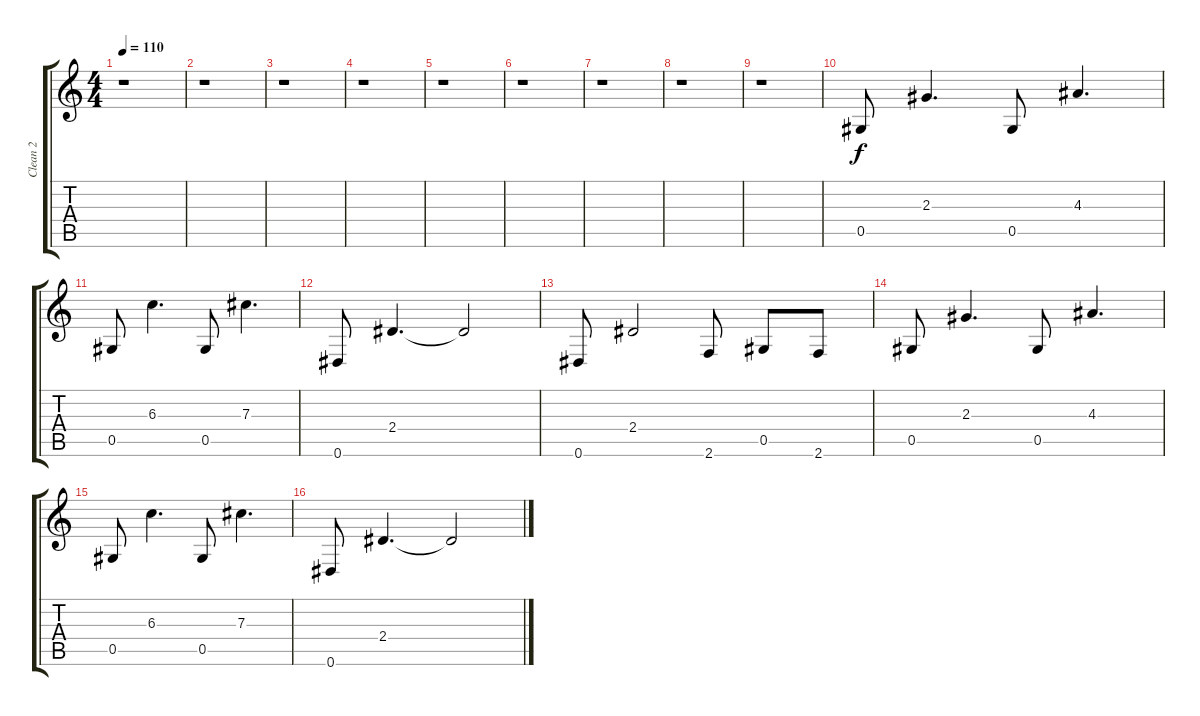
\track ("Clean 2" "Clean 2") {instrument acousticguitarsteel}
\staff {score tabs}
\tuning (Eb4 Bb3 Gb3 Db3 Ab2 Eb2) {hide}
\ts (4 4)
\tempo 110
\clef g2
\ks c
r.1{dy f instrument acousticguitarsteel} |
r.1 |
r.1 |
r.1 |
r.1 |
r.1 |
r.1 |
r.1 |
r.1 |
0.5.8 2.3.4{d} 0.5.8 4.3.4{d} |
0.5.8 6.3.4{d} 0.5.8 7.3.4{d} |
0.6.8 2.4.4{d} 2.4{t}.2 |
0.6.8 2.4.2 2.6.8 0.5.8 2.6.8 |
0.5.8 2.3.4{d} 0.5.8 4.3.4{d} |
0.5.8 6.3.4{d} 0.5.8 7.3.4{d} |
0.6.8 2.4.4{d} 2.4{t}.2
